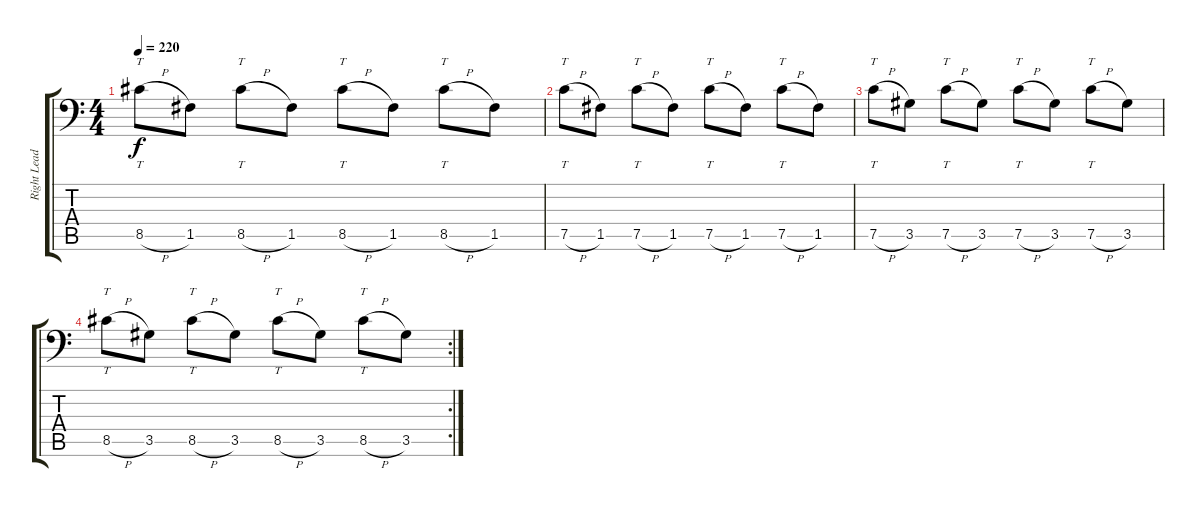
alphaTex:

\track ("Right Lead Guitar" "Right Lead") {instrument distortionguitar}
\staff {score tabs}
\tuning (C4 G3 Eb3 Bb2 F2 Bb1) {hide}
\ts (4 4)
\tempo 220
\clef f4
\ks c
8.5{h}.8{tt dy f} 1.5.8 8.5{h}.8{tt} 1.5.8 8.5{h}.8{tt} 1.5.8 8.5{h}.8{tt} 1.5.8 |
7.5{h}.8{tt} 1.5.8 7.5{h}.8{tt} 1.5.8 7.5{h}.8{tt} 1.5.8 7.5{h}.8{tt} 1.5.8 |
7.5{h}.8{tt} 3.5.8 7.5{h}.8{tt} 3.5.8 7.5{h}.8{tt} 3.5.8 7.5{h}.8{tt} 3.5.8 |
\rc 2
8.5{h}.8{tt} 3.5.8 8.5{h}.8{tt} 3.5.8 8.5{h}.8{tt} 3.5.8 8.5{h}.8{tt} 3.5.8
